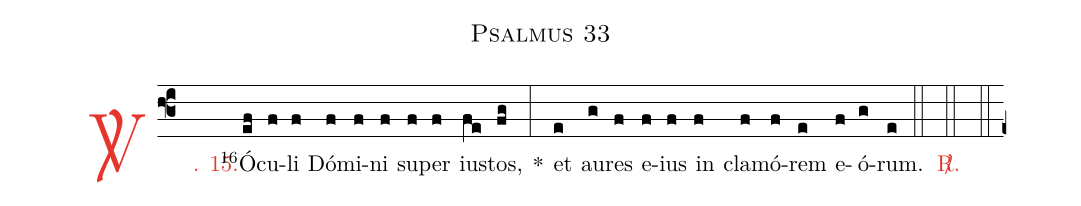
name: Psalmus 33;
%%
(f3)

<c><sp>V/</sp>. 15.</c>() <v>\VSup{16}</v>Ó(ef)cu(f)li(f) Dó(f)mi(f)ni(f) su(f)per(f) ius(fe)tos,(fg) *(:) et(e) au(g)res(f) e(f)ius(f) in(f) cla(f)mó(f)rem(e) e(f)ó(g)rum.(e)

(::)

<c><sp>R/</sp>.</c>(::)

(::)

(e+)
